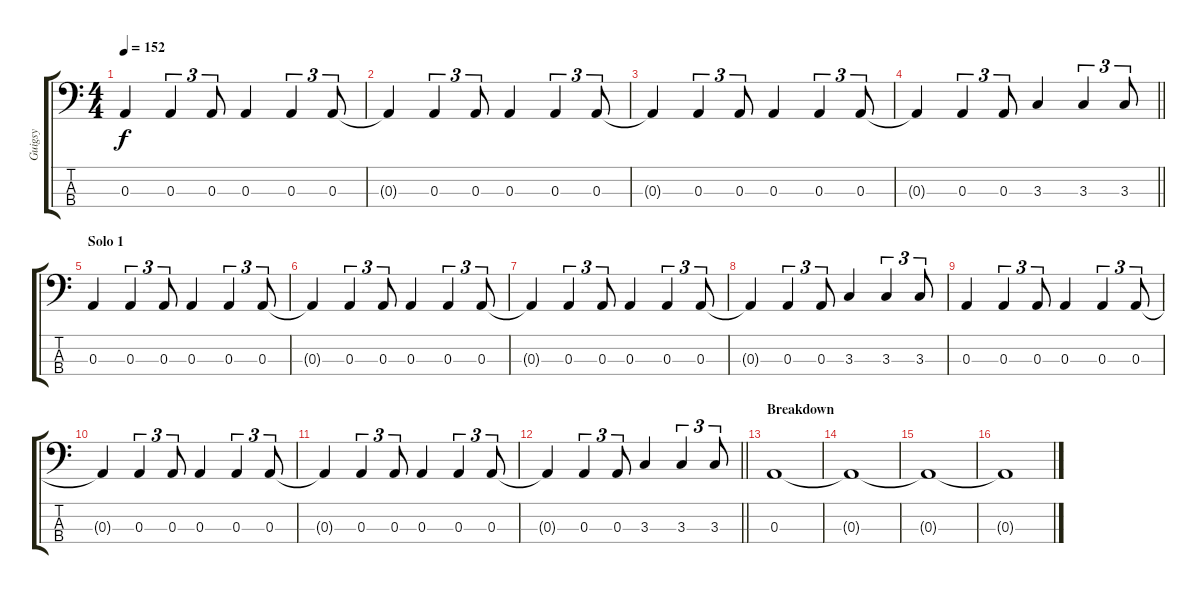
\track ("Guigsy" "Guigsy") {instrument electricbasspick}
\staff {score tabs}
\tuning (G2 D2 A1 E1) {hide}
\ts (4 4)
\tempo 152
\clef f4
\ks c
0.3.4{dy f} 0.3.4{tu (3 2)} 0.3.8{tu (3 2)} 0.3.4 0.3.4{tu (3 2)} 0.3.8{tu (3 2)} |
0.3{t}.4 0.3.4{tu (3 2)} 0.3.8{tu (3 2)} 0.3.4 0.3.4{tu (3 2)} 0.3.8{tu (3 2)} |
0.3{t}.4 0.3.4{tu (3 2)} 0.3.8{tu (3 2)} 0.3.4 0.3.4{tu (3 2)} 0.3.8{tu (3 2)} |
\barLineRight lightlight
0.3{t}.4 0.3.4{tu (3 2)} 0.3.8{tu (3 2)} 3.3.4 3.3.4{tu (3 2)} 3.3.8{tu (3 2)} |
\section ("" "Solo 1")
0.3.4 0.3.4{tu (3 2)} 0.3.8{tu (3 2)} 0.3.4 0.3.4{tu (3 2)} 0.3.8{tu (3 2)} |
0.3{t}.4 0.3.4{tu (3 2)} 0.3.8{tu (3 2)} 0.3.4 0.3.4{tu (3 2)} 0.3.8{tu (3 2)} |
0.3{t}.4 0.3.4{tu (3 2)} 0.3.8{tu (3 2)} 0.3.4 0.3.4{tu (3 2)} 0.3.8{tu (3 2)} |
0.3{t}.4 0.3.4{tu (3 2)} 0.3.8{tu (3 2)} 3.3.4 3.3.4{tu (3 2)} 3.3.8{tu (3 2)} |
0.3.4 0.3.4{tu (3 2)} 0.3.8{tu (3 2)} 0.3.4 0.3.4{tu (3 2)} 0.3.8{tu (3 2)} |
0.3{t}.4 0.3.4{tu (3 2)} 0.3.8{tu (3 2)} 0.3.4 0.3.4{tu (3 2)} 0.3.8{tu (3 2)} |
0.3{t}.4 0.3.4{tu (3 2)} 0.3.8{tu (3 2)} 0.3.4 0.3.4{tu (3 2)} 0.3.8{tu (3 2)} |
\barLineRight lightlight
0.3{t}.4 0.3.4{tu (3 2)} 0.3.8{tu (3 2)} 3.3.4 3.3.4{tu (3 2)} 3.3.8{tu (3 2)} |
\section ("" "Breakdown")
0.3.1{volume 9} |
0.3{t}.1 |
0.3{t}.1 |
0.3{t}.1
